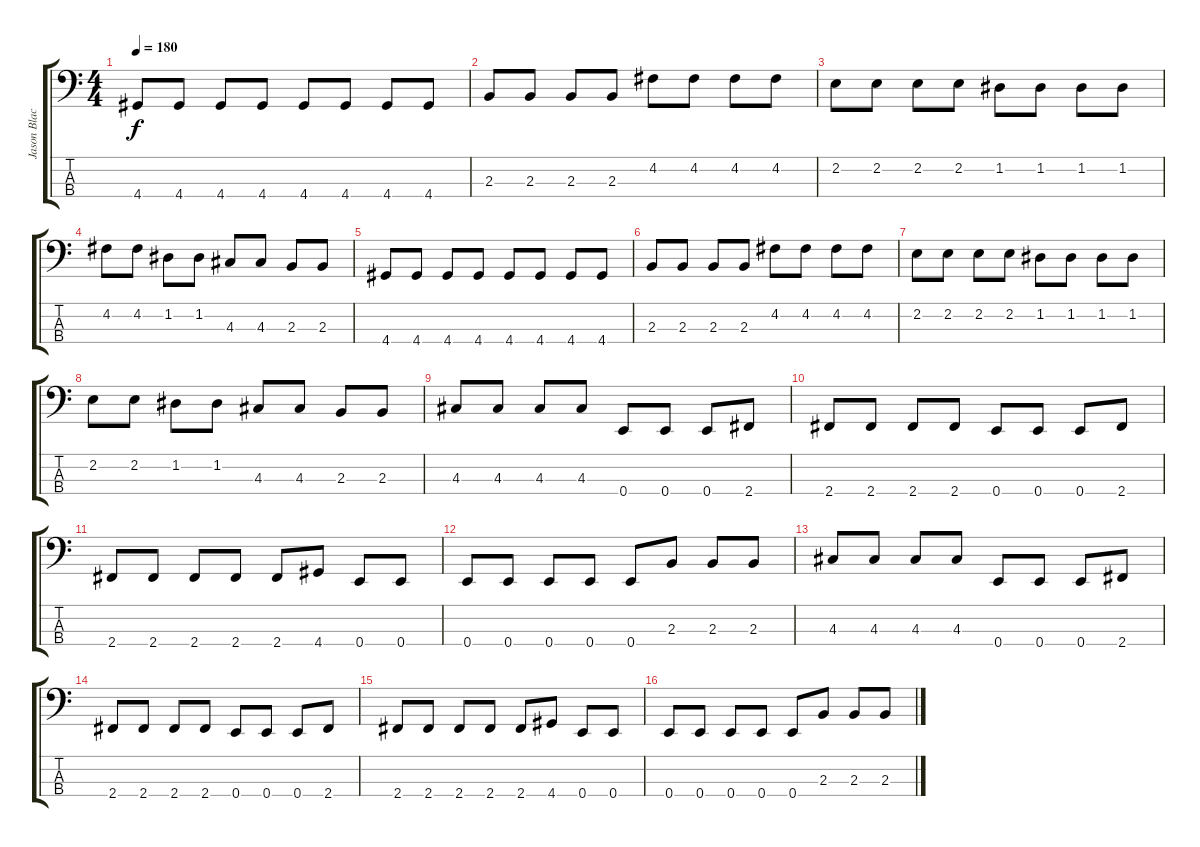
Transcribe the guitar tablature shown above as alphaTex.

\track ("Jason Black" "Jason Blac") {instrument electricbassfinger}
\staff {score tabs}
\tuning (G2 D2 A1 E1) {hide}
\ts (4 4)
\tempo 180
\clef f4
\ks c
4.4.8{dy f} 4.4.8 4.4.8 4.4.8 4.4.8 4.4.8 4.4.8 4.4.8 |
2.3.8 2.3.8 2.3.8 2.3.8 4.2.8 4.2.8 4.2.8 4.2.8 |
2.2.8 2.2.8 2.2.8 2.2.8 1.2.8 1.2.8 1.2.8 1.2.8 |
4.2.8 4.2.8 1.2.8 1.2.8 4.3.8 4.3.8 2.3.8 2.3.8 |
4.4.8 4.4.8 4.4.8 4.4.8 4.4.8 4.4.8 4.4.8 4.4.8 |
2.3.8 2.3.8 2.3.8 2.3.8 4.2.8 4.2.8 4.2.8 4.2.8 |
2.2.8 2.2.8 2.2.8 2.2.8 1.2.8 1.2.8 1.2.8 1.2.8 |
2.2.8 2.2.8 1.2.8 1.2.8 4.3.8 4.3.8 2.3.8 2.3.8 |
4.3.8 4.3.8 4.3.8 4.3.8 0.4.8 0.4.8 0.4.8 2.4.8 |
2.4.8 2.4.8 2.4.8 2.4.8 0.4.8 0.4.8 0.4.8 2.4.8 |
2.4.8 2.4.8 2.4.8 2.4.8 2.4.8 4.4.8 0.4.8 0.4.8 |
0.4.8 0.4.8 0.4.8 0.4.8 0.4.8 2.3.8 2.3.8 2.3.8 |
4.3.8 4.3.8 4.3.8 4.3.8 0.4.8 0.4.8 0.4.8 2.4.8 |
2.4.8 2.4.8 2.4.8 2.4.8 0.4.8 0.4.8 0.4.8 2.4.8 |
2.4.8 2.4.8 2.4.8 2.4.8 2.4.8 4.4.8 0.4.8 0.4.8 |
0.4.8 0.4.8 0.4.8 0.4.8 0.4.8 2.3.8 2.3.8 2.3.8
